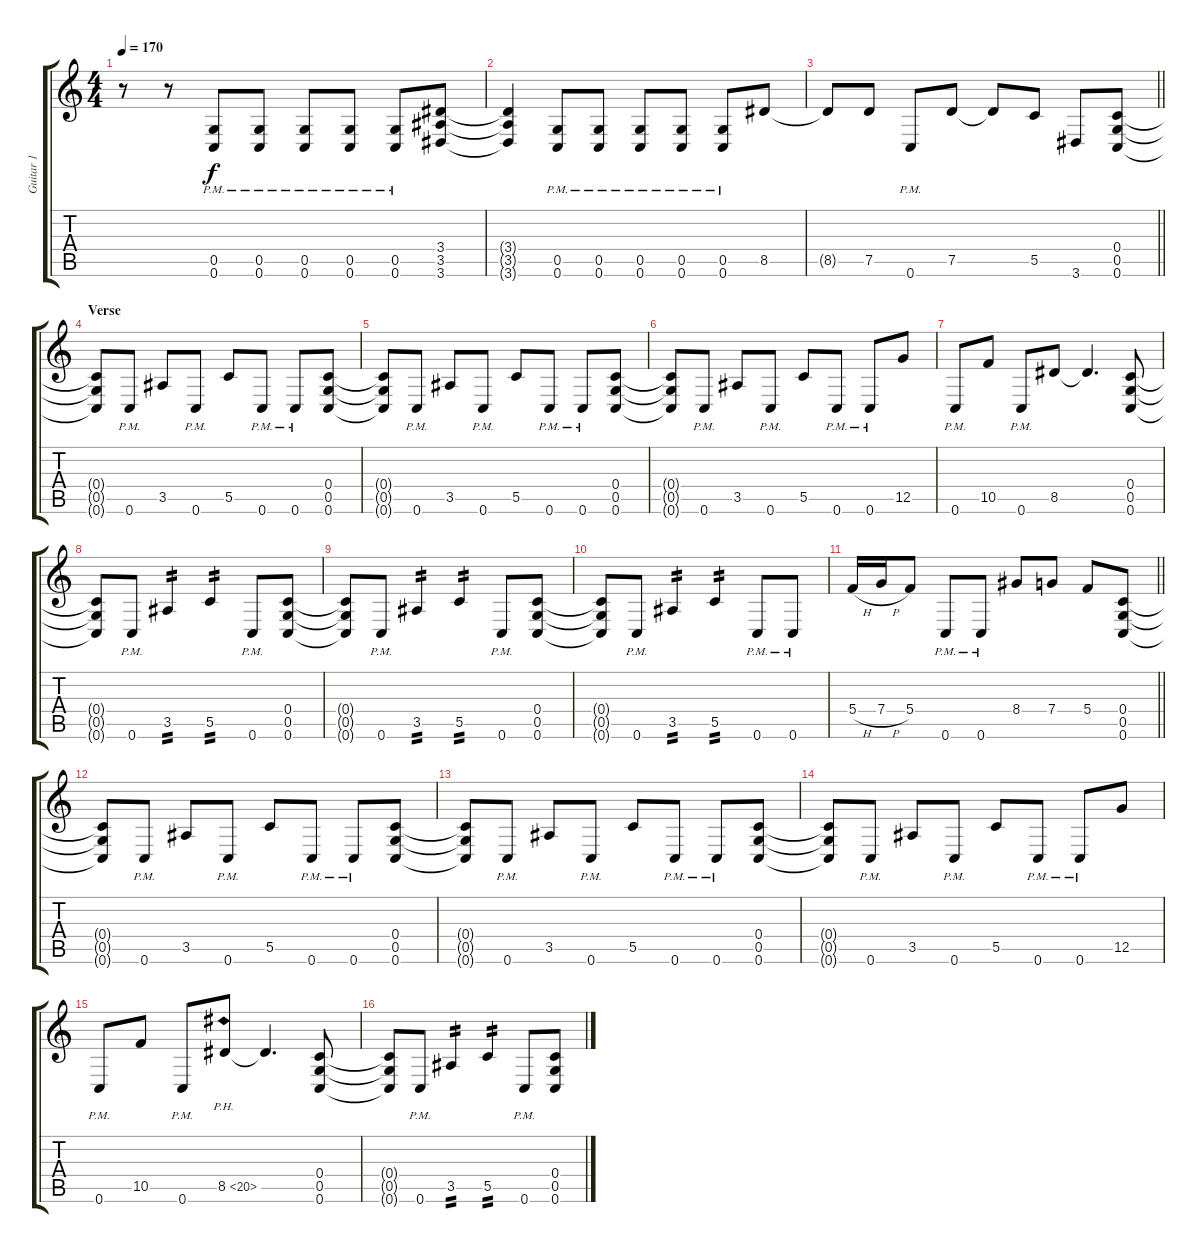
\track ("Guitar 1" "Guitar 1") {instrument distortionguitar}
\staff {score tabs}
\tuning (D4 A3 F3 C3 G2 C2) {hide}
\ts (4 4)
\tempo 170
\clef g2
\ks c
r.8{dy f} r.8 (0.5{pm} 0.6{pm}).8 (0.5{pm} 0.6{pm}).8 (0.5{pm} 0.6{pm}).8 (0.5{pm} 0.6{pm}).8 (0.5{pm} 0.6{pm}).8 (3.4 3.5 3.6).8 |
(3.4{t} 3.5{t} 3.6{t}).4 (0.5{pm} 0.6{pm}).8 (0.5{pm} 0.6{pm}).8 (0.5{pm} 0.6{pm}).8 (0.5{pm} 0.6{pm}).8 (0.5{pm} 0.6{pm}).8 8.5.8 |
\barLineRight lightlight
8.5{t}.8 7.5.8 0.6{pm}.8 7.5.8 7.5{t}.8 5.5.8 3.6.8 (0.4 0.5 0.6).8 |
\section ("" "Verse")
(0.4{t} 0.5{t} 0.6{t}).8 0.6{pm}.8 3.5.8 0.6{pm}.8 5.5.8 0.6{pm}.8 0.6{pm}.8 (0.4 0.5 0.6).8 |
(0.4{t} 0.5{t} 0.6{t}).8 0.6{pm}.8 3.5.8 0.6{pm}.8 5.5.8 0.6{pm}.8 0.6{pm}.8 (0.4 0.5 0.6).8 |
(0.4{t} 0.5{t} 0.6{t}).8 0.6{pm}.8 3.5.8 0.6{pm}.8 5.5.8 0.6{pm}.8 0.6{pm}.8 12.5.8 |
0.6{pm}.8 10.5.8 0.6{pm}.8 8.5.8 8.5{t}.4{d} (0.4 0.5 0.6).8 |
(0.4{t} 0.5{t} 0.6{t}).8 0.6{pm}.8 3.5.4{tp 2} 5.5.4{tp 2} 0.6{pm}.8 (0.4 0.5 0.6).8 |
(0.4{t} 0.5{t} 0.6{t}).8 0.6{pm}.8 3.5.4{tp 2} 5.5.4{tp 2} 0.6{pm}.8 (0.4 0.5 0.6).8 |
(0.4{t} 0.5{t} 0.6{t}).8 0.6{pm}.8 3.5.4{tp 2} 5.5.4{tp 2} 0.6{pm}.8 0.6{pm}.8 |
\barLineRight lightlight
5.4{h}.16 7.4{h}.16 5.4.8 0.6{pm}.8 0.6{pm}.8 8.4.8 7.4.8 5.4.8 (0.4 0.5 0.6).8 |
(0.4{t} 0.5{t} 0.6{t}).8 0.6{pm}.8 3.5.8 0.6{pm}.8 5.5.8 0.6{pm}.8 0.6{pm}.8 (0.4 0.5 0.6).8 |
(0.4{t} 0.5{t} 0.6{t}).8 0.6{pm}.8 3.5.8 0.6{pm}.8 5.5.8 0.6{pm}.8 0.6{pm}.8 (0.4 0.5 0.6).8 |
(0.4{t} 0.5{t} 0.6{t}).8 0.6{pm}.8 3.5.8 0.6{pm}.8 5.5.8 0.6{pm}.8 0.6{pm}.8 12.5.8 |
0.6{pm}.8 10.5.8 0.6{pm}.8 8.5{ph 12}.8 8.5{t}.4{d} (0.4 0.5 0.6).8 |
(0.4{t} 0.5{t} 0.6{t}).8 0.6{pm}.8 3.5.4{tp 2} 5.5.4{tp 2} 0.6{pm}.8 (0.4 0.5 0.6).8
